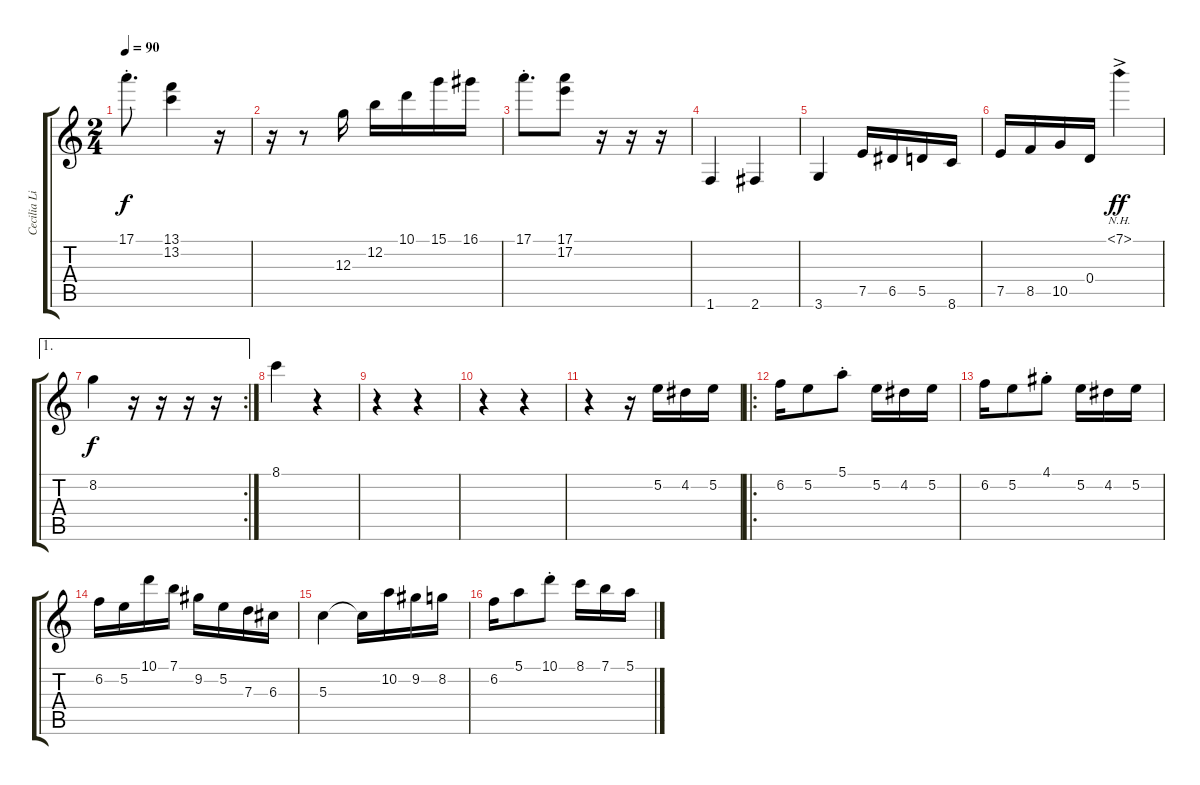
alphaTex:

\track ("Cecilia Lima" "Cecilia Li") {instrument acousticguitarnylon}
\staff {score tabs}
\tuning (E4 B3 G3 D3 A2 E2) {hide}
\ts (2 4)
\tempo 90
\clef g2
\ks c
17.1{st}.8{d dy f} (13.1 13.2).4 r.16 |
r.16 r.8 12.3.16 12.2.16 10.1.16 15.1.16 16.1.16 |
17.1{st}.8{d} (17.1 17.2).8 r.16 r.16 r.16 |
1.6.4 2.6.4 |
3.6.4 7.5.16 6.5.16 5.5.16 8.6.16 |
7.5.16 8.5.16 10.5.16 0.4.16 7.1{nh ac}.4{dy ff} |
\ae 1
\rc 2
8.2.4{dy f} r.16 r.16 r.16 r.16 |
8.1.4 r.4 |
r.4 r.4 |
r.4 r.4 |
r.4 r.16 5.2.16 4.2.16 5.2.16 |
\ro
6.2.16 5.2.8 5.1{st}.8 5.2.16 4.2.16 5.2.16 |
6.2.16 5.2.8 4.1{st}.8 5.2.16 4.2.16 5.2.16 |
6.2.16 5.2.16 10.1.16 7.1.16 9.2.16 5.2.16 7.3.16 6.3.16 |
5.3.4 5.3{t}.16 10.2.16 9.2.16 8.2.16 |
6.2.16 5.1.8 10.1{st}.8 8.1.16 7.1.16 5.1.16
